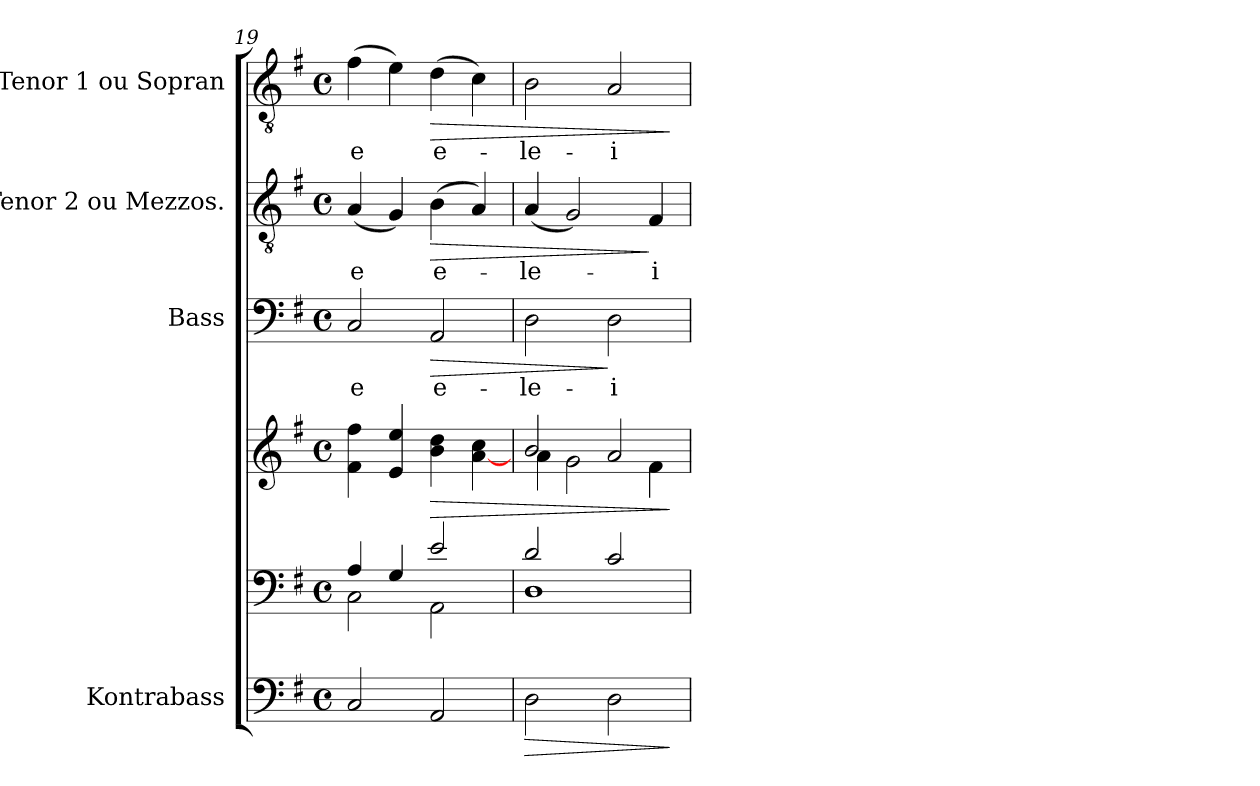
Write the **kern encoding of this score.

**kern	**dynam	**kern	**kern	**dynam	**kern	**text	**dynam	**kern	**text	**dynam	**kern	**text	**dynam
*part5	*part5	*part4	*part4	*part4	*part3	*part3	*part3	*part2	*part2	*part2	*part1	*part1	*part1
*staff6	*staff6	*staff5	*staff4	*staff4/5	*staff3	*staff3	*staff3	*staff2	*staff2	*staff2	*staff1	*staff1	*staff1
*I"Kontrabass	*	*	*	*	*I"Bass	*	*	*I"Tenor 2 ou Mezzos.	*	*	*I"Tenor 1 ou Sopran	*	*
*I'Kb.	*	*	*	*	*	*	*	*	*	*	*	*	*
!!LO:LB:g=z
*clefF4	*	*clefF4	*clefG2	*	*clefF4	*	*	*clefGv2	*	*	*clefGv2	*	*
*ITrd7c12	*	*	*	*	*	*	*	*	*	*	*	*	*
*k[f#]	*	*k[f#]	*k[f#]	*	*k[f#]	*	*	*k[f#]	*	*	*k[f#]	*	*
*G:	*	*G:	*G:	*	*G:	*	*	*G:	*	*	*G:	*	*
*M4/4	*	*M4/4	*M4/4	*	*M4/4	*	*	*M4/4	*	*	*M4/4	*	*
*met(c)	*	*met(c)	*met(c)	*	*met(c)	*	*	*met(c)	*	*	*met(c)	*	*
=19	=19	=19	=19	=19	=19	=19	=19	=19	=19	=19	=19	=19	=19
*	*	*^	*	*	*	*	*	*	*	*	*	*	*
!	!	!	!	!	!	!	!LO:LY:b	!	!	!LO:LY:b	!	!	!LO:LY:b	!
2CC/	.	4A/	2C\	4f#\ 4ff#\	.	2C/	-e	.	(<4A/	-e	.	(>4f#\	-e	.
.	.	4G/	.	4e/ 4ee/	.	.	.	.	4G/)	.	.	4e\)	.	.
!	!	!	!	!	!LO:HP:b	!	!LO:LY:b	!LO:HP:b	!	!LO:LY:b	!LO:HP:b	!	!LO:LY:b	!LO:HP:b
2AAA/	.	2e/	2AA\	4b\ 4dd\	>	2AA/	e-	>	(>4B\	e-	>	(>4d\	e-	>
.	.	.	.	[<4a\ 4cc\	.	.	.	.	4A/)	.	.	4c\)	.	.
=20	=20	=20	=20	=20	=20	=20	=20	=20	=20	=20	=20	=20	=20	=20
!	!LO:HP:b	!	!	!	!	!	!LO:LY:b	!	!	!LO:LY:b	!	!	!LO:LY:b	!
*	*	*	*	*^	*	*	*	*	*	*	*	*	*	*
2DD\	>	2d/	1D	2b/	4a\	.	2D\	-le-	.	(<4A/	-le-	.	2B\	-le-	.
.	.	.	.	.	2g\	.	.	.	.	2G/)	.	.	.	.	.
!	!	!	!	!	!	!	!	!LO:LY:b	!	!	!	!	!	!LO:LY:b	!
2DD\	.	2c/	.	2a/	.	.	2D\	-i-	]	.	.	.	2A/	-i-	.
!	!	!	!	!	!	!	!	!	!	!	!LO:LY:b	!	!	!	!
.	.	.	.	.	4f#\	.	.	.	.	4F#/	-i-	]	.	.	.
*	*	*v	*v	*	*	*	*	*	*	*	*	*	*	*	*
*	*	*	*v	*v	*	*	*	*	*	*	*	*	*	*
.	]	.	.	]	.	.	.	.	.	.	.	.	]
=	=	=	=	=	=	=	=	=	=	=	=	=	=
*-	*-	*-	*-	*-	*-	*-	*-	*-	*-	*-	*-	*-	*-
